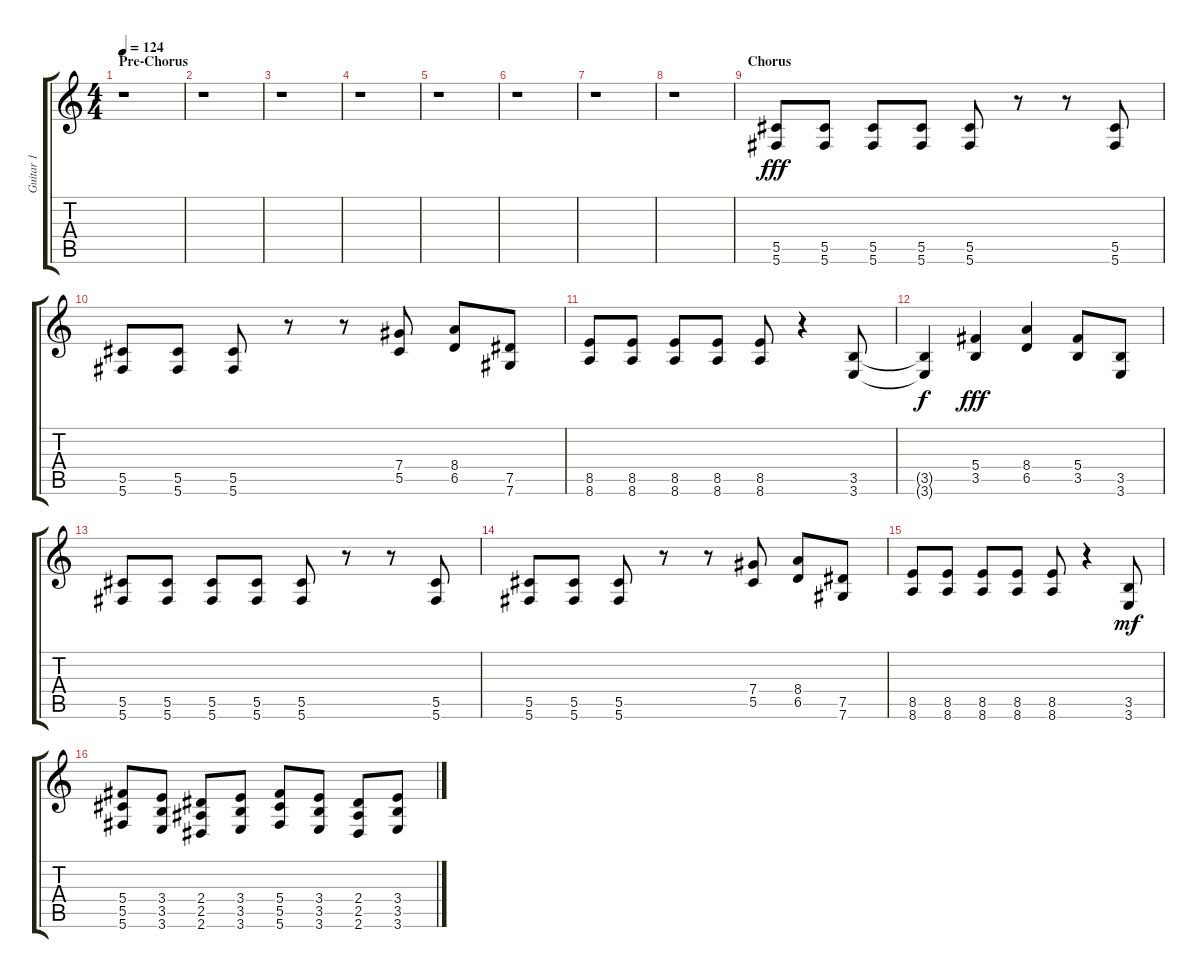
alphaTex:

\track ("Guitar 1" "Guitar 1") {instrument overdrivenguitar}
\staff {score tabs}
\tuning (Eb4 Bb3 Gb3 Db3 Ab2 Db2) {hide}
\ts (4 4)
\section ("" "Pre-Chorus")
\tempo 124
\clef g2
\ks c
r.1{dy f} |
r.1 |
r.1 |
r.1 |
r.1 |
r.1 |
r.1 |
r.1 |
\section ("" "Chorus")
(5.5 5.6).8{dy fff} (5.5 5.6).8 (5.5 5.6).8 (5.5 5.6).8 (5.5 5.6).8 r.8 r.8 (5.5 5.6).8 |
(5.5 5.6).8 (5.5 5.6).8 (5.5 5.6).8 r.8 r.8 (7.4 5.5).8 (8.4 6.5).8 (7.5 7.6).8 |
(8.5 8.6).8 (8.5 8.6).8 (8.5 8.6).8 (8.5 8.6).8 (8.5 8.6).8 r.4 (3.5 3.6).8 |
(3.5{t} 3.6{t}).4{dy f} (5.4 3.5).4{dy fff} (8.4 6.5).4 (5.4 3.5).8 (3.5 3.6).8 |
(5.5 5.6).8 (5.5 5.6).8 (5.5 5.6).8 (5.5 5.6).8 (5.5 5.6).8 r.8 r.8 (5.5 5.6).8 |
(5.5 5.6).8 (5.5 5.6).8 (5.5 5.6).8 r.8 r.8 (7.4 5.5).8 (8.4 6.5).8 (7.5 7.6).8 |
(8.5 8.6).8 (8.5 8.6).8 (8.5 8.6).8 (8.5 8.6).8 (8.5 8.6).8 r.4 (3.5 3.6).8{dy mf} |
(5.4 5.5 5.6).8 (3.4 3.5 3.6).8 (2.4 2.5 2.6).8 (3.4 3.5 3.6).8 (5.4 5.5 5.6).8 (3.4 3.5 3.6).8 (2.4 2.5 2.6).8 (3.4 3.5 3.6).8
